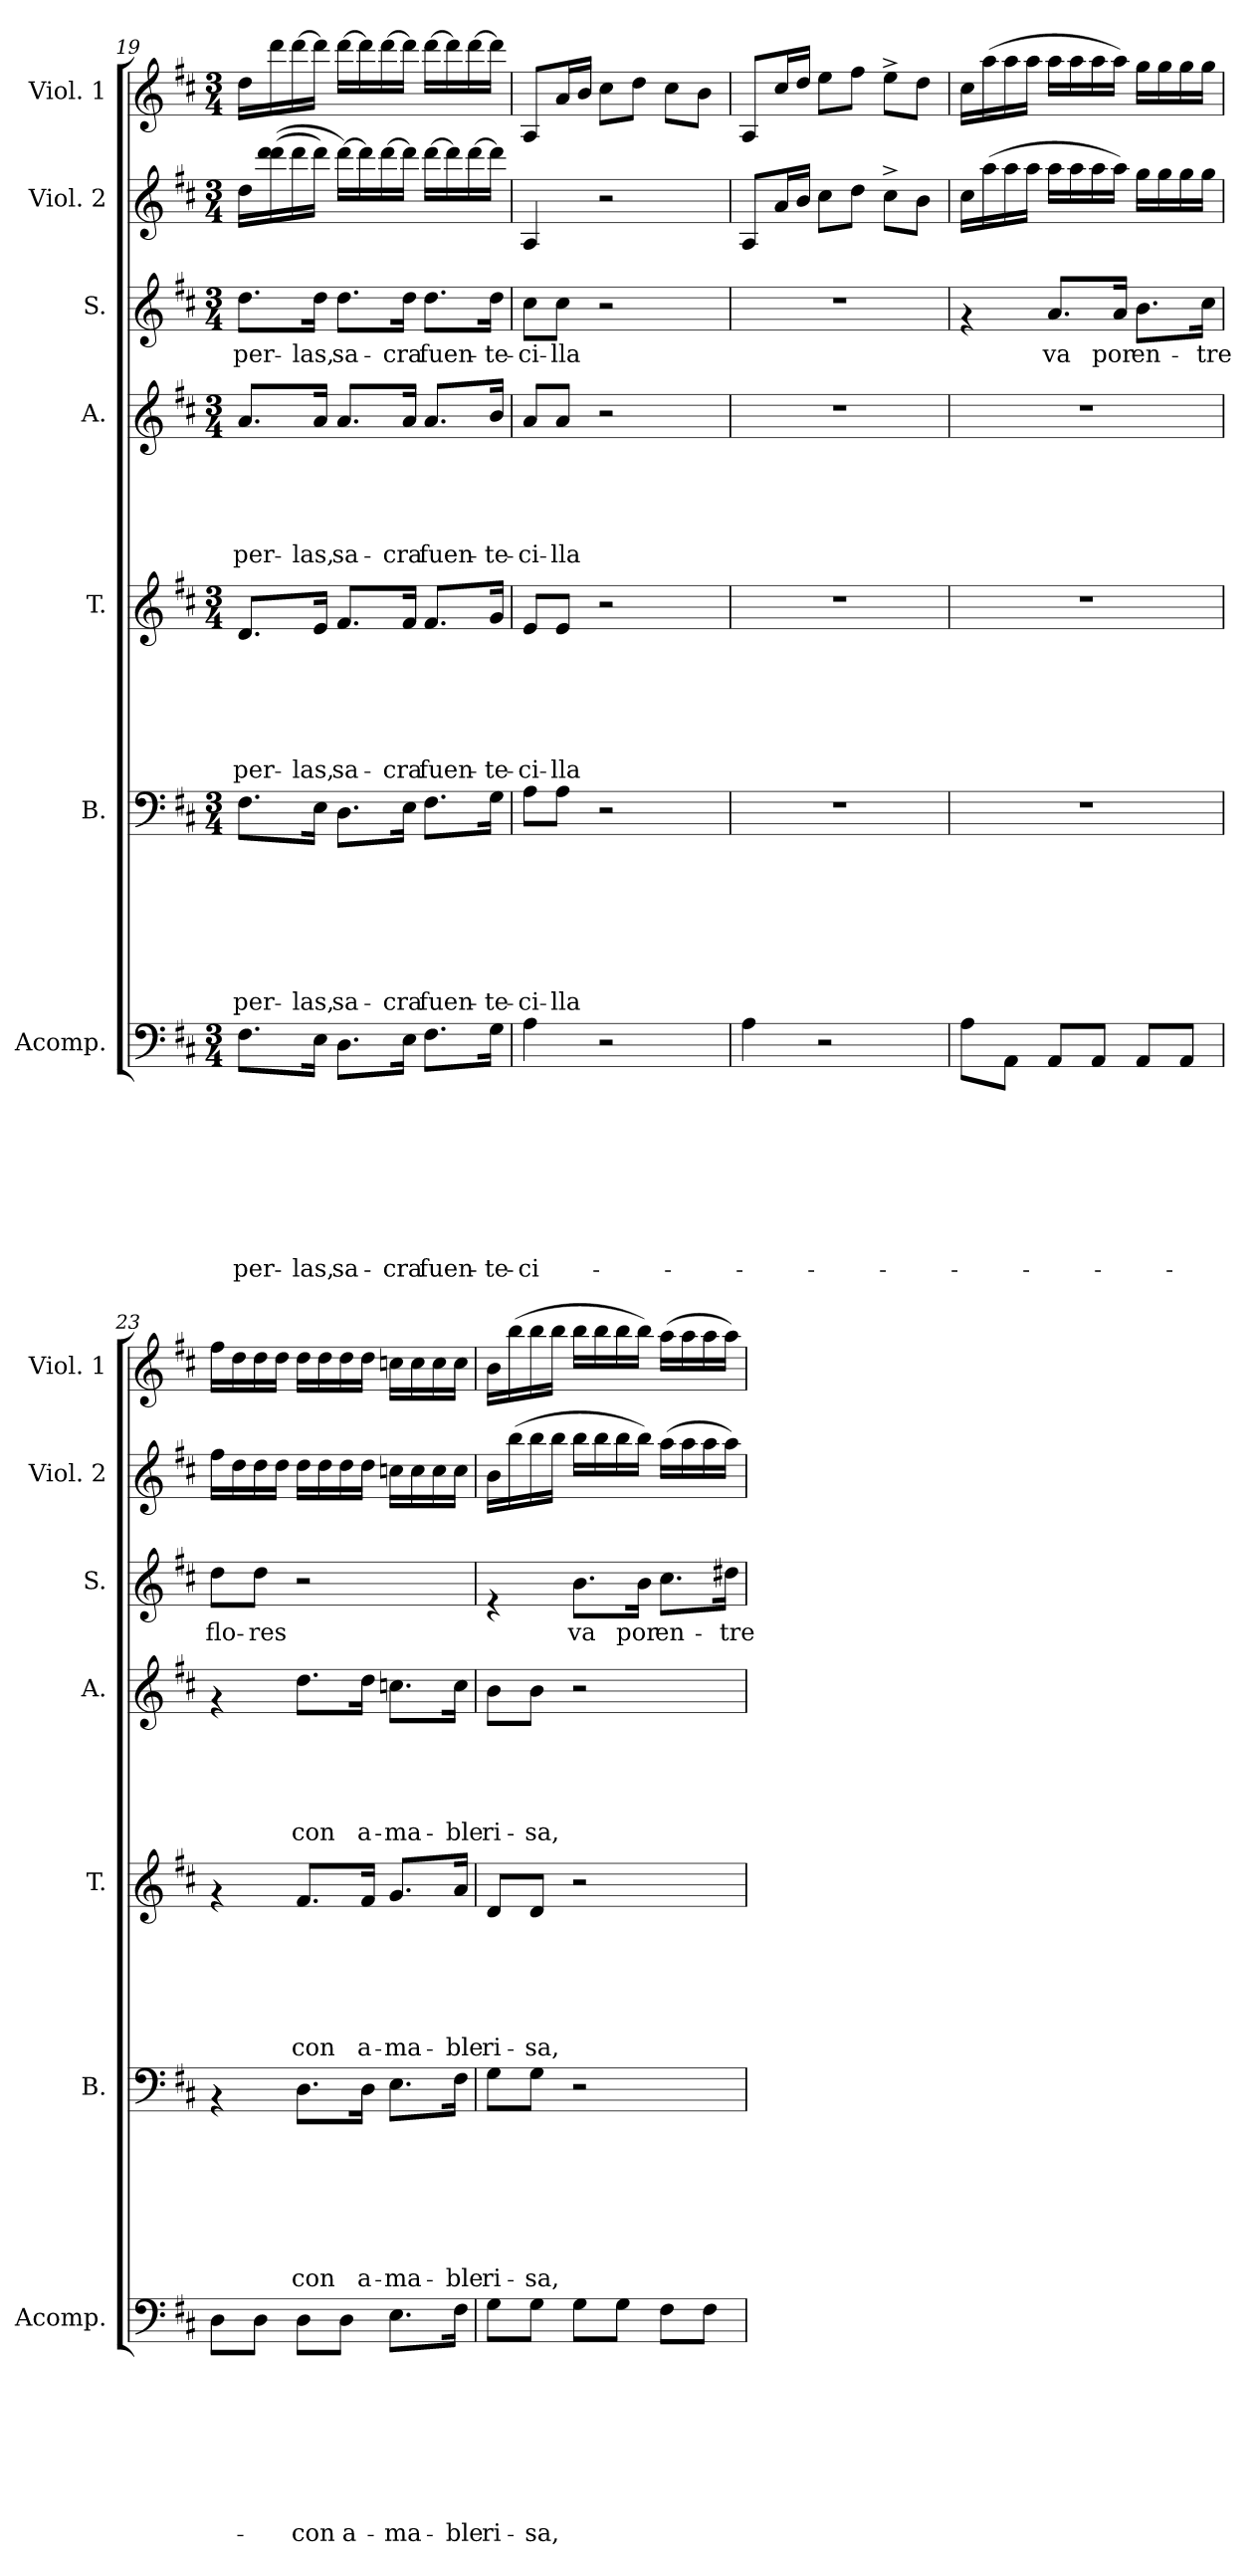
**kern	**text	**text	**text	**text	**text	**text	**text	**text	**kern	**text	**text	**text	**text	**text	**text	**text	**kern	**text	**text	**text	**text	**text	**text	**kern	**text	**text	**text	**text	**text	**kern	**text	**kern	**kern
*part7	*part7	*part7	*part7	*part7	*part7	*part7	*part7	*part7	*part6	*part6	*part6	*part6	*part6	*part6	*part6	*part6	*part5	*part5	*part5	*part5	*part5	*part5	*part5	*part4	*part4	*part4	*part4	*part4	*part4	*part3	*part3	*part2	*part1
*staff7	*staff7	*staff7	*staff7	*staff7	*staff7	*staff7	*staff7	*staff7	*staff6	*staff6	*staff6	*staff6	*staff6	*staff6	*staff6	*staff6	*staff5	*staff5	*staff5	*staff5	*staff5	*staff5	*staff5	*staff4	*staff4	*staff4	*staff4	*staff4	*staff4	*staff3	*staff3	*staff2	*staff1
*I"Acomp.	*	*	*	*	*	*	*	*	*I"B.	*	*	*	*	*	*	*	*I"T.	*	*	*	*	*	*	*I"A.	*	*	*	*	*	*I"S.	*	*I"Viol. 2	*I"Viol. 1
*I'Acomp.	*	*	*	*	*	*	*	*	*I'B.	*	*	*	*	*	*	*	*I'T.	*	*	*	*	*	*	*I'A.	*	*	*	*	*	*I'S.	*	*I'Viol. 2	*I'Viol. 1
*clefF4	*	*	*	*	*	*	*	*	*clefF4	*	*	*	*	*	*	*	*clefG2	*	*	*	*	*	*	*clefG2	*	*	*	*	*	*clefG2	*	*clefG2	*clefG2
*k[f#c#]	*	*	*	*	*	*	*	*	*k[f#c#]	*	*	*	*	*	*	*	*k[f#c#]	*	*	*	*	*	*	*k[f#c#]	*	*	*	*	*	*k[f#c#]	*	*k[f#c#]	*k[f#c#]
*D:	*	*	*	*	*	*	*	*	*D:	*	*	*	*	*	*	*	*D:	*	*	*	*	*	*	*D:	*	*	*	*	*	*D:	*	*D:	*D:
*M3/4	*	*	*	*	*	*	*	*	*M3/4	*	*	*	*	*	*	*	*M3/4	*	*	*	*	*	*	*M3/4	*	*	*	*	*	*M3/4	*	*M3/4	*M3/4
=19	=19	=19	=19	=19	=19	=19	=19	=19	=19	=19	=19	=19	=19	=19	=19	=19	=19	=19	=19	=19	=19	=19	=19	=19	=19	=19	=19	=19	=19	=19	=19	=19	=19
!	!	!	!	!	!	!	!	!LO:LY:a	!	!	!	!	!	!	!	!LO:LY:b	!	!	!	!	!	!	!LO:LY:b	!	!	!	!	!	!LO:LY:b	!	!LO:LY:b	!	!
8.F#\L	.	.	.	.	.	.	.	per-	8.F#\L	.	.	.	.	.	.	per-	8.d/L	.	.	.	.	.	per-	8.a/L	.	.	.	.	per-	8.dd\L	per-	16dd\LL	16dd\LL
.	.	.	.	.	.	.	.	.	.	.	.	.	.	.	.	.	.	.	.	.	.	.	.	.	.	.	.	.	.	.	.	(<(<16ddd\ 16ddd\	16ddd\
.	.	.	.	.	.	.	.	.	.	.	.	.	.	.	.	.	.	.	.	.	.	.	.	.	.	.	.	.	.	.	.	16ddd\	[<16ddd\
!	!	!	!	!	!	!	!	!LO:LY:a	!	!	!	!	!	!	!	!LO:LY:b	!	!	!	!	!	!	!LO:LY:b	!	!	!	!	!	!LO:LY:b	!	!LO:LY:b	!	!
16E\Jk	.	.	.	.	.	.	.	-las,	16E\Jk	.	.	.	.	.	.	-las,	16e/Jk	.	.	.	.	.	-las,	16a/Jk	.	.	.	.	-las,	16dd\Jk	-las,	16ddd\JJ)	16ddd\JJ]
!	!	!	!	!	!	!	!	!LO:LY:a	!	!	!	!	!	!	!	!LO:LY:b	!	!	!	!	!	!	!LO:LY:b	!	!	!	!	!	!LO:LY:b	!	!LO:LY:b	!	!
8.D\L	.	.	.	.	.	.	.	sa-	8.D\L	.	.	.	.	.	.	sa-	8.f#/L	.	.	.	.	.	sa-	8.a/L	.	.	.	.	sa-	8.dd\L	sa-	[<16ddd\LL)	[<16ddd\LL
.	.	.	.	.	.	.	.	.	.	.	.	.	.	.	.	.	.	.	.	.	.	.	.	.	.	.	.	.	.	.	.	16ddd\]	16ddd\]
.	.	.	.	.	.	.	.	.	.	.	.	.	.	.	.	.	.	.	.	.	.	.	.	.	.	.	.	.	.	.	.	[<16ddd\	[<16ddd\
!	!	!	!	!	!	!	!	!LO:LY:a	!	!	!	!	!	!	!	!LO:LY:b	!	!	!	!	!	!	!LO:LY:b	!	!	!	!	!	!LO:LY:b	!	!LO:LY:b	!	!
16E\Jk	.	.	.	.	.	.	.	-cra	16E\Jk	.	.	.	.	.	.	-cra	16f#/Jk	.	.	.	.	.	-cra	16a/Jk	.	.	.	.	-cra	16dd\Jk	-cra	16ddd\JJ]	16ddd\JJ]
!	!	!	!	!	!	!	!	!LO:LY:a	!	!	!	!	!	!	!	!LO:LY:b	!	!	!	!	!	!	!LO:LY:b	!	!	!	!	!	!LO:LY:b	!	!LO:LY:b	!	!
8.F#\L	.	.	.	.	.	.	.	fuen-	8.F#\L	.	.	.	.	.	.	fuen-	8.f#/L	.	.	.	.	.	fuen-	8.a/L	.	.	.	.	fuen-	8.dd\L	fuen-	[<16ddd\LL	[<16ddd\LL
.	.	.	.	.	.	.	.	.	.	.	.	.	.	.	.	.	.	.	.	.	.	.	.	.	.	.	.	.	.	.	.	16ddd\]	16ddd\]
.	.	.	.	.	.	.	.	.	.	.	.	.	.	.	.	.	.	.	.	.	.	.	.	.	.	.	.	.	.	.	.	[<16ddd\	[<16ddd\
!	!	!	!	!	!	!	!	!LO:LY:a	!	!	!	!	!	!	!	!LO:LY:b	!	!	!	!	!	!	!LO:LY:b	!	!	!	!	!	!LO:LY:b	!	!LO:LY:b	!	!
16G\Jk	.	.	.	.	.	.	.	-te-	16G\Jk	.	.	.	.	.	.	-te-	16g/Jk	.	.	.	.	.	-te-	16b/Jk	.	.	.	.	-te-	16dd\Jk	-te-	16ddd\JJ]	16ddd\JJ]
=20	=20	=20	=20	=20	=20	=20	=20	=20	=20	=20	=20	=20	=20	=20	=20	=20	=20	=20	=20	=20	=20	=20	=20	=20	=20	=20	=20	=20	=20	=20	=20	=20	=20
!	!	!	!	!	!	!	!	!LO:LY:a	!	!	!	!	!	!	!	!LO:LY:b	!	!	!	!	!	!	!LO:LY:b	!	!	!	!	!	!LO:LY:b	!	!LO:LY:b	!	!
4A\	.	.	.	.	.	.	.	-ci-	8A\L	.	.	.	.	.	.	-ci-	8e/L	.	.	.	.	.	-ci-	8a/L	.	.	.	.	-ci-	8cc#\L	-ci-	4A/	8A/L
!	!	!	!	!	!	!	!	!	!	!	!	!	!	!	!	!LO:LY:b	!	!	!	!	!	!	!LO:LY:b	!	!	!	!	!	!LO:LY:b	!	!LO:LY:b	!	!
.	.	.	.	.	.	.	.	.	8A\J	.	.	.	.	.	.	-lla	8e/J	.	.	.	.	.	-lla	8a/J	.	.	.	.	-lla	8cc#\J	-lla	.	16a/L
.	.	.	.	.	.	.	.	.	.	.	.	.	.	.	.	.	.	.	.	.	.	.	.	.	.	.	.	.	.	.	.	.	16b/JJ
2r	.	.	.	.	.	.	.	.	2r	.	.	.	.	.	.	.	2r	.	.	.	.	.	.	2r	.	.	.	.	.	2r	.	2r	8cc#\L
.	.	.	.	.	.	.	.	.	.	.	.	.	.	.	.	.	.	.	.	.	.	.	.	.	.	.	.	.	.	.	.	.	8dd\J
.	.	.	.	.	.	.	.	.	.	.	.	.	.	.	.	.	.	.	.	.	.	.	.	.	.	.	.	.	.	.	.	.	8cc#\L
.	.	.	.	.	.	.	.	.	.	.	.	.	.	.	.	.	.	.	.	.	.	.	.	.	.	.	.	.	.	.	.	.	8b\J
!!LO:PB:g=z
=21	=21	=21	=21	=21	=21	=21	=21	=21	=21	=21	=21	=21	=21	=21	=21	=21	=21	=21	=21	=21	=21	=21	=21	=21	=21	=21	=21	=21	=21	=21	=21	=21	=21
4A\	.	.	.	.	.	.	.	.	2.r	.	.	.	.	.	.	.	2.r	.	.	.	.	.	.	2.r	.	.	.	.	.	2.r	.	8A/L	8A/L
.	.	.	.	.	.	.	.	.	.	.	.	.	.	.	.	.	.	.	.	.	.	.	.	.	.	.	.	.	.	.	.	16a/L	16cc#/L
.	.	.	.	.	.	.	.	.	.	.	.	.	.	.	.	.	.	.	.	.	.	.	.	.	.	.	.	.	.	.	.	16b/JJ	16dd/JJ
2r	.	.	.	.	.	.	.	.	.	.	.	.	.	.	.	.	.	.	.	.	.	.	.	.	.	.	.	.	.	.	.	8cc#\L	8ee\L
.	.	.	.	.	.	.	.	.	.	.	.	.	.	.	.	.	.	.	.	.	.	.	.	.	.	.	.	.	.	.	.	8dd\J	8ff#\J
.	.	.	.	.	.	.	.	.	.	.	.	.	.	.	.	.	.	.	.	.	.	.	.	.	.	.	.	.	.	.	.	8cc#^>\L	8ee^>\L
.	.	.	.	.	.	.	.	.	.	.	.	.	.	.	.	.	.	.	.	.	.	.	.	.	.	.	.	.	.	.	.	8b\J	8dd\J
=22	=22	=22	=22	=22	=22	=22	=22	=22	=22	=22	=22	=22	=22	=22	=22	=22	=22	=22	=22	=22	=22	=22	=22	=22	=22	=22	=22	=22	=22	=22	=22	=22	=22
8A\L	.	.	.	.	.	.	.	.	2.r	.	.	.	.	.	.	.	2.r	.	.	.	.	.	.	2.r	.	.	.	.	.	4rf	.	16cc#\LL	16cc#\LL
.	.	.	.	.	.	.	.	.	.	.	.	.	.	.	.	.	.	.	.	.	.	.	.	.	.	.	.	.	.	.	.	(>16aa\	(>16aa\
8AA\J	.	.	.	.	.	.	.	.	.	.	.	.	.	.	.	.	.	.	.	.	.	.	.	.	.	.	.	.	.	.	.	16aa\	16aa\
.	.	.	.	.	.	.	.	.	.	.	.	.	.	.	.	.	.	.	.	.	.	.	.	.	.	.	.	.	.	.	.	16aa\JJ	16aa\JJ
!	!	!	!	!	!	!	!	!	!	!	!	!	!	!	!	!	!	!	!	!	!	!	!	!	!	!	!	!	!	!	!LO:LY:b	!	!
8AA/L	.	.	.	.	.	.	.	.	.	.	.	.	.	.	.	.	.	.	.	.	.	.	.	.	.	.	.	.	.	8.a/L	va	16aa\LL	16aa\LL
.	.	.	.	.	.	.	.	.	.	.	.	.	.	.	.	.	.	.	.	.	.	.	.	.	.	.	.	.	.	.	.	16aa\	16aa\
8AA/J	.	.	.	.	.	.	.	.	.	.	.	.	.	.	.	.	.	.	.	.	.	.	.	.	.	.	.	.	.	.	.	16aa\	16aa\
!	!	!	!	!	!	!	!	!	!	!	!	!	!	!	!	!	!	!	!	!	!	!	!	!	!	!	!	!	!	!	!LO:LY:b	!	!
.	.	.	.	.	.	.	.	.	.	.	.	.	.	.	.	.	.	.	.	.	.	.	.	.	.	.	.	.	.	16a/Jk	por	16aa\JJ)	16aa\JJ)
!	!	!	!	!	!	!	!	!	!	!	!	!	!	!	!	!	!	!	!	!	!	!	!	!	!	!	!	!	!	!	!LO:LY:b	!	!
8AA/L	.	.	.	.	.	.	.	.	.	.	.	.	.	.	.	.	.	.	.	.	.	.	.	.	.	.	.	.	.	8.b\L	en-	16gg\LL	16gg\LL
.	.	.	.	.	.	.	.	.	.	.	.	.	.	.	.	.	.	.	.	.	.	.	.	.	.	.	.	.	.	.	.	16gg\	16gg\
8AA/J	.	.	.	.	.	.	.	.	.	.	.	.	.	.	.	.	.	.	.	.	.	.	.	.	.	.	.	.	.	.	.	16gg\	16gg\
!	!	!	!	!	!	!	!	!	!	!	!	!	!	!	!	!	!	!	!	!	!	!	!	!	!	!	!	!	!	!	!LO:LY:b	!	!
.	.	.	.	.	.	.	.	.	.	.	.	.	.	.	.	.	.	.	.	.	.	.	.	.	.	.	.	.	.	16cc#\Jk	-tre	16gg\JJ	16gg\JJ
=23	=23	=23	=23	=23	=23	=23	=23	=23	=23	=23	=23	=23	=23	=23	=23	=23	=23	=23	=23	=23	=23	=23	=23	=23	=23	=23	=23	=23	=23	=23	=23	=23	=23
!	!	!	!	!	!	!	!	!	!	!	!	!	!	!	!	!	!	!	!	!	!	!	!	!	!	!	!	!	!	!	!LO:LY:b	!	!
8D\L	.	.	.	.	.	.	.	.	4rAA	.	.	.	.	.	.	.	4rf	.	.	.	.	.	.	4rf	.	.	.	.	.	8dd\L	flo-	16ff#\LL	16ff#\LL
.	.	.	.	.	.	.	.	.	.	.	.	.	.	.	.	.	.	.	.	.	.	.	.	.	.	.	.	.	.	.	.	16dd\	16dd\
!	!	!	!	!	!	!	!	!	!	!	!	!	!	!	!	!	!	!	!	!	!	!	!	!	!	!	!	!	!	!	!LO:LY:b	!	!
8D\J	.	.	.	.	.	.	.	.	.	.	.	.	.	.	.	.	.	.	.	.	.	.	.	.	.	.	.	.	.	8dd\J	-res	16dd\	16dd\
.	.	.	.	.	.	.	.	.	.	.	.	.	.	.	.	.	.	.	.	.	.	.	.	.	.	.	.	.	.	.	.	16dd\JJ	16dd\JJ
!	!	!	!	!	!	!	!	!LO:LY:a	!	!	!	!	!	!	!	!LO:LY:b	!	!	!	!	!	!	!LO:LY:b	!	!	!	!	!	!LO:LY:b	!	!	!	!
8D\L	.	.	.	.	.	.	.	-con	8.D\L	.	.	.	.	.	.	con	8.f#/L	.	.	.	.	.	con	8.dd\L	.	.	.	.	con	2r	.	16dd\LL	16dd\LL
.	.	.	.	.	.	.	.	.	.	.	.	.	.	.	.	.	.	.	.	.	.	.	.	.	.	.	.	.	.	.	.	16dd\	16dd\
!	!	!	!	!	!	!	!	!LO:LY:a	!	!	!	!	!	!	!	!	!	!	!	!	!	!	!	!	!	!	!	!	!	!	!	!	!
8D\J	.	.	.	.	.	.	.	a-	.	.	.	.	.	.	.	.	.	.	.	.	.	.	.	.	.	.	.	.	.	.	.	16dd\	16dd\
!	!	!	!	!	!	!	!	!	!	!	!	!	!	!	!	!LO:LY:b	!	!	!	!	!	!	!LO:LY:b	!	!	!	!	!	!LO:LY:b	!	!	!	!
.	.	.	.	.	.	.	.	.	16D\Jk	.	.	.	.	.	.	a-	16f#/Jk	.	.	.	.	.	a-	16dd\Jk	.	.	.	.	a-	.	.	16dd\JJ	16dd\JJ
!	!	!	!	!	!	!	!	!LO:LY:a	!	!	!	!	!	!	!	!LO:LY:b	!	!	!	!	!	!	!LO:LY:b	!	!	!	!	!	!LO:LY:b	!	!	!	!
8.E\L	.	.	.	.	.	.	.	-ma-	8.E\L	.	.	.	.	.	.	-ma-	8.g/L	.	.	.	.	.	-ma-	8.ccn\L	.	.	.	.	-ma-	.	.	16ccn\LL	16ccn\LL
.	.	.	.	.	.	.	.	.	.	.	.	.	.	.	.	.	.	.	.	.	.	.	.	.	.	.	.	.	.	.	.	16cc\	16cc\
.	.	.	.	.	.	.	.	.	.	.	.	.	.	.	.	.	.	.	.	.	.	.	.	.	.	.	.	.	.	.	.	16cc\	16cc\
!	!	!	!	!	!	!	!	!LO:LY:a	!	!	!	!	!	!	!	!LO:LY:b	!	!	!	!	!	!	!LO:LY:b	!	!	!	!	!	!LO:LY:b	!	!	!	!
16F#\Jk	.	.	.	.	.	.	.	-ble	16F#\Jk	.	.	.	.	.	.	-ble	16a/Jk	.	.	.	.	.	-ble	16cc\Jk	.	.	.	.	-ble	.	.	16cc\JJ	16cc\JJ
=24	=24	=24	=24	=24	=24	=24	=24	=24	=24	=24	=24	=24	=24	=24	=24	=24	=24	=24	=24	=24	=24	=24	=24	=24	=24	=24	=24	=24	=24	=24	=24	=24	=24
!	!	!	!	!	!	!	!	!LO:LY:a	!	!	!	!	!	!	!	!LO:LY:b	!	!	!	!	!	!	!LO:LY:b	!	!	!	!	!	!LO:LY:b	!	!	!	!
8G\L	.	.	.	.	.	.	.	ri-	8G\L	.	.	.	.	.	.	ri-	8d/L	.	.	.	.	.	ri-	8b\L	.	.	.	.	ri-	4re	.	16b\LL	16b\LL
.	.	.	.	.	.	.	.	.	.	.	.	.	.	.	.	.	.	.	.	.	.	.	.	.	.	.	.	.	.	.	.	(<16bb\	(<16bb\
!	!	!	!	!	!	!	!	!LO:LY:a	!	!	!	!	!	!	!	!LO:LY:b	!	!	!	!	!	!	!LO:LY:b	!	!	!	!	!	!LO:LY:b	!	!	!	!
8G\J	.	.	.	.	.	.	.	-sa,	8G\J	.	.	.	.	.	.	-sa,	8d/J	.	.	.	.	.	-sa,	8b\J	.	.	.	.	-sa,	.	.	16bb\	16bb\
.	.	.	.	.	.	.	.	.	.	.	.	.	.	.	.	.	.	.	.	.	.	.	.	.	.	.	.	.	.	.	.	16bb\JJ	16bb\JJ
!	!	!	!	!	!	!	!	!	!	!	!	!	!	!	!	!	!	!	!	!	!	!	!	!	!	!	!	!	!	!	!LO:LY:b	!	!
8G\L	.	.	.	.	.	.	.	.	2r	.	.	.	.	.	.	.	2r	.	.	.	.	.	.	2r	.	.	.	.	.	8.b\L	va	16bb\LL	16bb\LL
.	.	.	.	.	.	.	.	.	.	.	.	.	.	.	.	.	.	.	.	.	.	.	.	.	.	.	.	.	.	.	.	16bb\	16bb\
8G\J	.	.	.	.	.	.	.	.	.	.	.	.	.	.	.	.	.	.	.	.	.	.	.	.	.	.	.	.	.	.	.	16bb\	16bb\
!	!	!	!	!	!	!	!	!	!	!	!	!	!	!	!	!	!	!	!	!	!	!	!	!	!	!	!	!	!	!	!LO:LY:b	!	!
.	.	.	.	.	.	.	.	.	.	.	.	.	.	.	.	.	.	.	.	.	.	.	.	.	.	.	.	.	.	16b\Jk	por	16bb\JJ)	16bb\JJ)
!	!	!	!	!	!	!	!	!	!	!	!	!	!	!	!	!	!	!	!	!	!	!	!	!	!	!	!	!	!	!	!LO:LY:b	!	!
8F#\L	.	.	.	.	.	.	.	.	.	.	.	.	.	.	.	.	.	.	.	.	.	.	.	.	.	.	.	.	.	8.cc#\L	en-	(>16aa\LL	(>16aa\LL
.	.	.	.	.	.	.	.	.	.	.	.	.	.	.	.	.	.	.	.	.	.	.	.	.	.	.	.	.	.	.	.	16aa\	16aa\
8F#\J	.	.	.	.	.	.	.	.	.	.	.	.	.	.	.	.	.	.	.	.	.	.	.	.	.	.	.	.	.	.	.	16aa\	16aa\
!	!	!	!	!	!	!	!	!	!	!	!	!	!	!	!	!	!	!	!	!	!	!	!	!	!	!	!	!	!	!	!LO:LY:b	!	!
.	.	.	.	.	.	.	.	.	.	.	.	.	.	.	.	.	.	.	.	.	.	.	.	.	.	.	.	.	.	16dd#X\Jk	-tre	16aa\JJ)	16aa\JJ)
=	=	=	=	=	=	=	=	=	=	=	=	=	=	=	=	=	=	=	=	=	=	=	=	=	=	=	=	=	=	=	=	=	=
*-	*-	*-	*-	*-	*-	*-	*-	*-	*-	*-	*-	*-	*-	*-	*-	*-	*-	*-	*-	*-	*-	*-	*-	*-	*-	*-	*-	*-	*-	*-	*-	*-	*-
